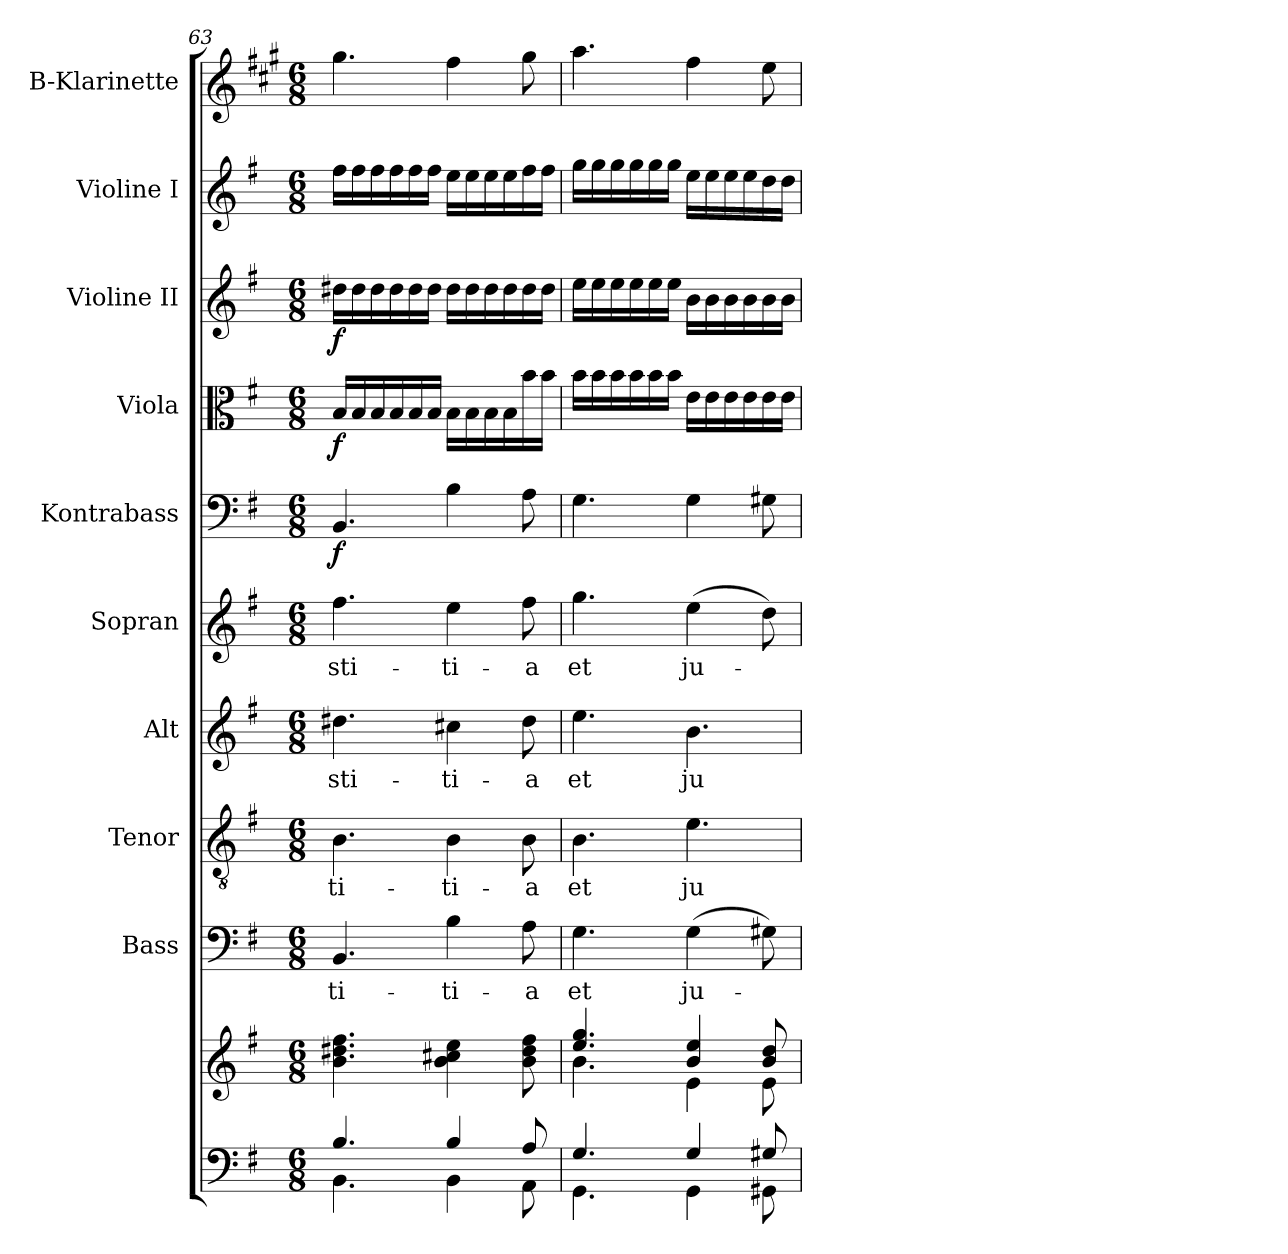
**kern	**kern	**kern	**text	**kern	**text	**kern	**text	**kern	**text	**kern	**dynam	**kern	**dynam	**kern	**dynam	**kern	**kern
*part10	*part10	*part9	*part9	*part8	*part8	*part7	*part7	*part6	*part6	*part5	*part5	*part4	*part4	*part3	*part3	*part2	*part1
*staff11	*staff10	*staff9	*staff9	*staff8	*staff8	*staff7	*staff7	*staff6	*staff6	*staff5	*staff5	*staff4	*staff4	*staff3	*staff3	*staff2	*staff1
*	*	*I"Bass	*	*I"Tenor	*	*I"Alt	*	*I"Sopran	*	*I"Kontrabass	*	*I"Viola	*	*I"Violine II	*	*I"Violine I	*I"B-Klarinette
*	*	*I'B.	*	*I'T.	*	*I'A.	*	*I'S.	*	*I'Kb.	*	*I'Vla.	*	*I'Vl. II	*	*I'Vl. I	*I'B Kl.
*clefF4	*clefG2	*clefF4	*	*clefGv2	*	*clefG2	*	*clefG2	*	*clefF4	*	*clefC3	*	*clefG2	*	*clefG2	*clefG2
*	*	*	*	*	*	*	*	*	*	*ITrd7c12	*	*	*	*	*	*	*ITrd1c2
*k[f#]	*k[f#]	*k[f#]	*	*k[f#]	*	*k[f#]	*	*k[f#]	*	*k[f#]	*	*k[f#]	*	*k[f#]	*	*k[f#]	*k[f#]
*G:	*G:	*G:	*	*G:	*	*G:	*	*G:	*	*G:	*	*G:	*	*G:	*	*G:	*G:
*M6/8	*M6/8	*M6/8	*	*M6/8	*	*M6/8	*	*M6/8	*	*M6/8	*	*M6/8	*	*M6/8	*	*M6/8	*M6/8
=63	=63	=63	=63	=63	=63	=63	=63	=63	=63	=63	=63	=63	=63	=63	=63	=63	=63
*^	*	*	*	*	*	*	*	*	*	*	*	*	*	*	*	*	*
!	!	!	!	!LO:LY:b	!	!LO:LY:b	!	!LO:LY:b	!	!LO:LY:b	!	!LO:DY:b	!	!LO:DY:b	!	!LO:DY:b	!	!
4.B/	4.BB\	4.b\ 4.dd#X\ 4.ff#\	4.BB/	-ti-	4.B\	-ti-	4.dd#X\	-sti-	4.ff#\	-sti-	4.BBB/	f	16B/LL	f	16dd#X\LL	f	16ff#\LL	4.ff#\
.	.	.	.	.	.	.	.	.	.	.	.	.	16B/	.	16dd#\	.	16ff#\	.
.	.	.	.	.	.	.	.	.	.	.	.	.	16B/	.	16dd#\	.	16ff#\	.
.	.	.	.	.	.	.	.	.	.	.	.	.	16B/	.	16dd#\	.	16ff#\	.
.	.	.	.	.	.	.	.	.	.	.	.	.	16B/	.	16dd#\	.	16ff#\	.
.	.	.	.	.	.	.	.	.	.	.	.	.	16B/JJ	.	16dd#\JJ	.	16ff#\JJ	.
!	!	!	!	!LO:LY:b	!	!LO:LY:b	!	!LO:LY:b	!	!LO:LY:b	!	!	!	!	!	!	!	!
4B/	4BB\	4b\ 4cc#X\ 4ee\	4B\	-ti-	4B\	-ti-	4cc#X\	-ti-	4ee\	-ti-	4BB\	.	16B\LL	.	16dd#\LL	.	16ee\LL	4ee\
.	.	.	.	.	.	.	.	.	.	.	.	.	16B\	.	16dd#\	.	16ee\	.
.	.	.	.	.	.	.	.	.	.	.	.	.	16B\	.	16dd#\	.	16ee\	.
.	.	.	.	.	.	.	.	.	.	.	.	.	16B\	.	16dd#\	.	16ee\	.
!	!	!	!	!LO:LY:b	!	!LO:LY:b	!	!LO:LY:b	!	!LO:LY:b	!	!	!	!	!	!	!	!
8A/	8AA\	8b\ 8dd#\ 8ff#\	8A\	-a	8B\	-a	8dd#\	-a	8ff#\	-a	8AA\	.	16b\	.	16dd#\	.	16ff#\	8ff#\
.	.	.	.	.	.	.	.	.	.	.	.	.	16b\JJ	.	16dd#\JJ	.	16ff#\JJ	.
!!LO:PB:g=z
=64	=64	=64	=64	=64	=64	=64	=64	=64	=64	=64	=64	=64	=64	=64	=64	=64	=64	=64
*	*	*^	*	*	*	*	*	*	*	*	*	*	*	*	*	*	*	*
!	!	!	!	!	!LO:LY:b	!	!LO:LY:b	!	!LO:LY:b	!	!LO:LY:b	!	!	!	!	!	!	!	!
4.G/	4.GG\	4.ee/ 4.gg/	4.b\	4.G\	et	4.B\	et	4.ee\	et	4.gg\	et	4.GG\	.	16b\LL	.	16ee\LL	.	16gg\LL	4.gg\
.	.	.	.	.	.	.	.	.	.	.	.	.	.	16b\	.	16ee\	.	16gg\	.
.	.	.	.	.	.	.	.	.	.	.	.	.	.	16b\	.	16ee\	.	16gg\	.
.	.	.	.	.	.	.	.	.	.	.	.	.	.	16b\	.	16ee\	.	16gg\	.
.	.	.	.	.	.	.	.	.	.	.	.	.	.	16b\	.	16ee\	.	16gg\	.
.	.	.	.	.	.	.	.	.	.	.	.	.	.	16b\JJ	.	16ee\JJ	.	16gg\JJ	.
!	!	!	!	!	!LO:LY:b	!	!LO:LY:b	!	!LO:LY:b	!	!LO:LY:b	!	!	!	!	!	!	!	!
4G/	4GG\	4b/ 4ee/	4e\	(>4G\	ju-	4.e\	ju-	4.b\	ju-	(>4ee\	ju-	4GG\	.	16e\LL	.	16b\LL	.	16ee\LL	4ee\
.	.	.	.	.	.	.	.	.	.	.	.	.	.	16e\	.	16b\	.	16ee\	.
.	.	.	.	.	.	.	.	.	.	.	.	.	.	16e\	.	16b\	.	16ee\	.
.	.	.	.	.	.	.	.	.	.	.	.	.	.	16e\	.	16b\	.	16ee\	.
8G#X/	8GG#X\	8b/ 8dd/	8e\	8G#X\)	.	.	.	.	.	8dd\)	.	8GG#X\	.	16e\	.	16b\	.	16dd\	8dd\
.	.	.	.	.	.	.	.	.	.	.	.	.	.	16e\JJ	.	16b\JJ	.	16dd\JJ	.
*v	*v	*	*	*	*	*	*	*	*	*	*	*	*	*	*	*	*	*	*
*	*v	*v	*	*	*	*	*	*	*	*	*	*	*	*	*	*	*	*
=	=	=	=	=	=	=	=	=	=	=	=	=	=	=	=	=	=
*-	*-	*-	*-	*-	*-	*-	*-	*-	*-	*-	*-	*-	*-	*-	*-	*-	*-
